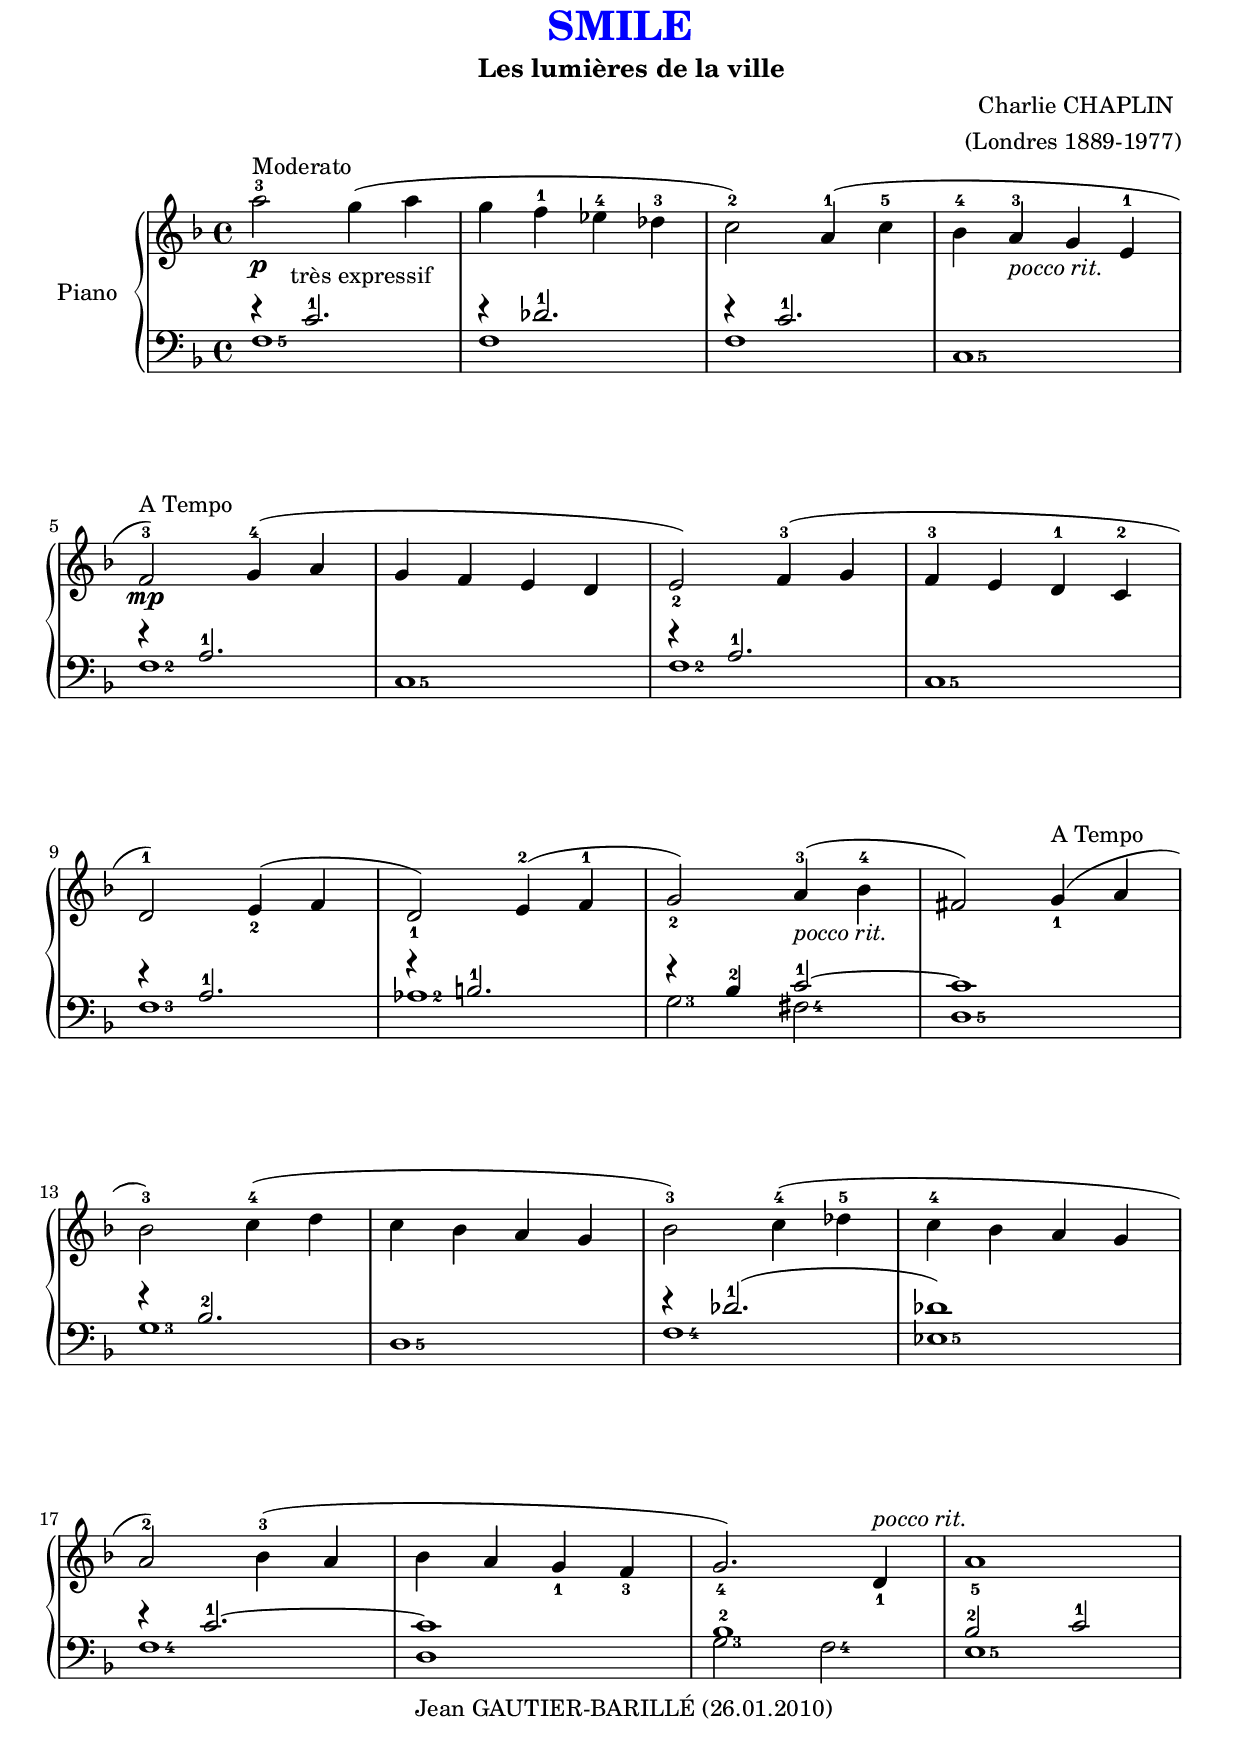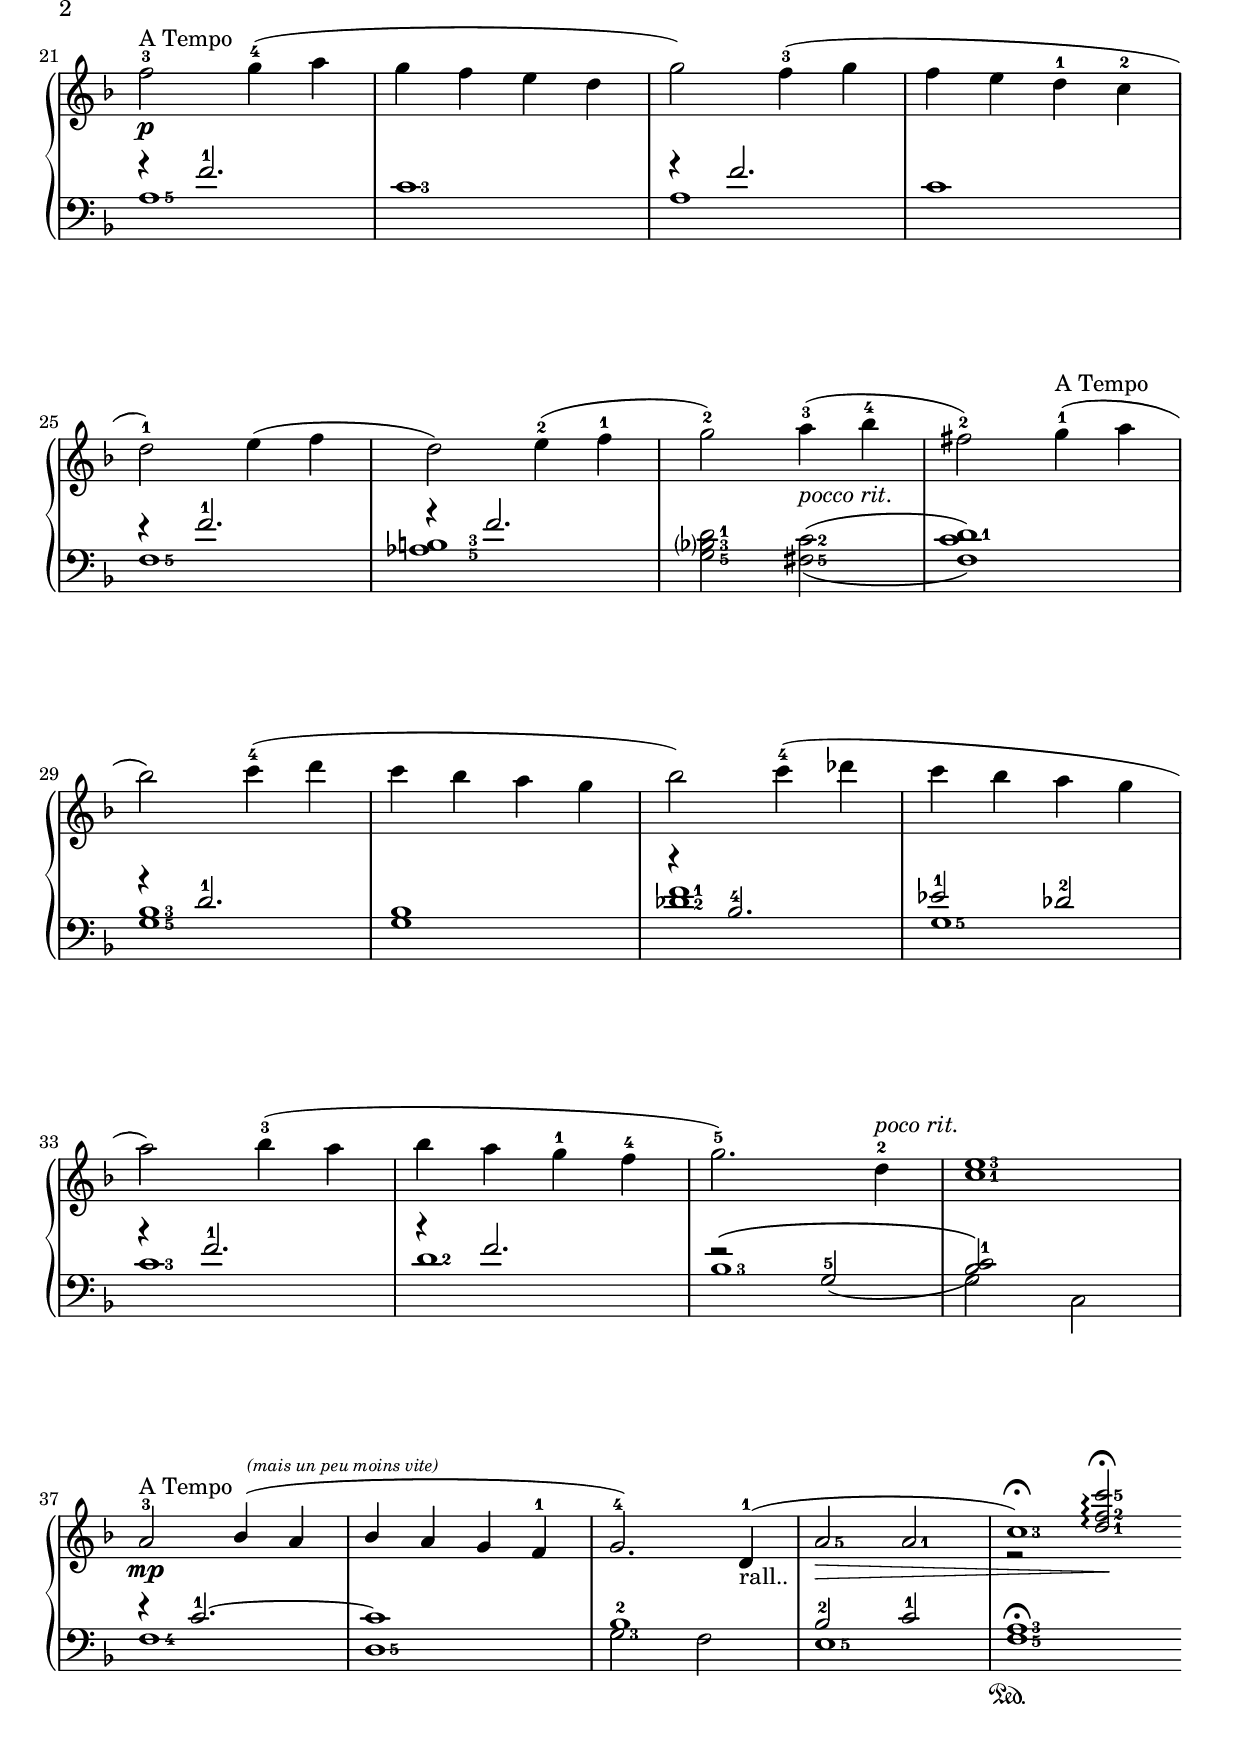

\version"2.12.3"
  %#(set-global-staff-size 20)         % pour diminuer la taille de la portée (ou la modifier)
\paper {
page-count = 2
top-margin = 0\mm 
ragged-last-bottom = ##f }   % pour réduire l'espace entre le titre et le haut de la page

\header {  
  title = \markup\fill-line\bold { \fontsize #1 \with-color #blue "SMILE"}   % mettre  le titre de la partition en couleur
  subtitle = "   Les lumières de la ville"
    composer = \markup \center-column {" Charlie CHAPLIN" "(Londres 1889-1977)" }  % sur deux lignes
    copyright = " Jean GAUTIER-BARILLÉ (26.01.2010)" % indiquer la date
}
upper = \relative c' {
        \clef treble
        \key f\major
        \time 4/4
    
     % première portée
      \override Score.Fingering #'avoid-slur = #'inside %%% pour mettre le doigté sous la courbe de liaison
      \set fingeringOrientations = #'(right)  %pour placer le chiffre du doigté, mais le doigté doit être placé dans un accord
     a''2-3 \p _"      très expressif" ^"Moderato" g4 (a 
     g f-1 ees-4 des-3
     c2-2) a4-1( c-5
     bes-4 a-3 _\markup {\italic pocco \italic rit.} g e-1
     \break  
     
     %deuxième portée 5
     f2-3) \mp ^ "A Tempo" g4-4 ^(a
     g f e d
     e2_2) f4-3^( g 
     f -3e d-1 c-2   
     \break  
     
    % troisième portée  9
    d2-1) e4_2^( f
    d2_1) e4-2 ^( f-1
    g2_2) a4-3 _\markup {\italic pocco \italic rit.} ( bes-4
    fis2) g4_1^(^ "A Tempo" a
     \break  
     
    % quatrième portée  13
    bes2-3) c4-4( d
    c bes a g
    bes2-3) c4 -4(des-5
    c-4 bes a g
    \break 
    
    % cinquième portée 17
   a2-2) bes4-3( a
   bes a g_1 f_3
   g2._4) d4_1 ^\markup {\italic pocco \italic rit.} 
   a'1_5
   \break
   
   % sixième portée 21 page 2
   f'2^3 \p^"A Tempo" g4^4( a
   g f e d
   g2) f4-3( g
   f e d^1 c^2   
   \break
   
   % septième portée 25
   d2-1) e4 (f
    d2) e4-2( f-1
   g2-2) a4-3 _\markup {\italic pocco \italic rit.} (bes-4
   fis2-2) g4-1 ^"A Tempo" (a
    \break
    
    % huitième portée 29
    \break
    bes2) c4-4 (d
    c bes a g
    bes2) c4-4 (des
    c bes a g
    \break
    
    % neuvième portée 33
    a2) bes4-3 ( a 
    bes a g-1 f-4
    g2.)-5 d4-2 ^\markup { \italic "poco rit."}
    <c-1 e-3>1
    \break
    
    % dixième portée 37
    <<     
    { s1 | s1 | s1 | s1 | \set fingeringOrientations = #'(right) \override Script #' padding = #2 <c-3>1 ^\fermata }\\
    \override Stem #'direction = #UP
    { <a-3>2 \mp ^\markup "A Tempo" bes4^  ( ^\markup {\italic \fontsize #-2.5 "   (mais un peu moins vite)"} a | 
     bes  a g f^1 | 
    g2.^4 ) d4^1 ^(_\markup { "rall.."} | \set harpinToBarline = ##f  \set fingeringOrientations = #'(right) <a'-5>2 \> <a-1>2  r2 ) 
    \set fingeringOrientations = #'(right) <d-1 f-2 c'-5>2 \! \arpeggio ^\fermata 
    }
    >>
    \break\bar":|"  
    
    } % fin de la main droite
   
    lower = \relative c' {    
    \clef bass
    \key f\major
    \time 4/4
    
    % première portée 
    <<  
    { r4 <c-1>2. |r4 <des-1>2.| r4 <c-1>2. } \\
    { \set fingeringOrientations = #'(right) <f,-5>1 | f |f| <c-5>1 }     
    >>    
    
    % deuxième portée 5
    <<
    { r4 <a'-1>2. | s1 | r4 <a-1>2. | s1 }
    \\{ <f-2>1 | <c-5>1 | <f-2>1 | <c-5>1 }
    >>   
    
     % troisième portée 9
    <<
    { r4 <a'-1>2.| r4 <b-1>2. | r4 <bes-2>4 <c-1>2 ~ c1 } \\
    { <f,-3>1 | <aes-2>1 <g-3>2 <fis-4>2 | <d-5>1 }
    >>
            
     % quatrième portée 13
    <<
    { r4 <bes'-2>2. | s1 | r4 <des-1>2.(des1) } \\
    { <g,-3>1 | <d-5>1 | <f-4>1 <ees-5>1 }
    >>    
    
    % cinquième portée 17
    <<
    { r4 <c'-1>2.~c1 | <bes-2>1 | <bes-2>2 <c-1> } \\
    {<f,-4>1| d1 | <g-3>2 <f-4>2 | <e-5>1 }
    >>   
    \break  % fin de la première page
    
    % sixième portée 21 deuxième page
    <<
    { r4 <f'-1>2. | s1 | r4 f2.| s1 }\\
    { <a,-5>1 | <c-3>1 | a1 | c1 }
    >>    
    \break
    
     % septième portée 25
   <<
   { r4 <f-1>2.| r4 f2. }\\
   { <f,-5>1 \once\override Staff.Fingering #'minimum-space = 4 <aes-5 b!-3>1 }
   >>  
    \set fingeringOrientations = #'(right)
   <g-5 bes?-3 d-1>2 
   \set doubleSlurs = ##t
   <fis-5 c'-2>2 (<f c' d-1>1)      
    \break
    
    % huitième portée 29    
    <<
    {r4 <d'-1>2. | s1 | r4 <bes-4>2. | <ees-1>2 <des-2> }\\
    { \set fingeringOrientations = #'(right) <g,-5 bes-3>1 | <g bes>1 | <des'-2 f-1>1 | <g,-5>1 }
    >>     
    \break
    
    % neuvième portée 33
    <<
    { r4 <f'-1>2. | r4 f2. | r2 \(<g,-5~>2 _(< bes c-1>2)\) }\\
    {\set fingeringOrientations = #'(right) <c-3>1 | <d-2>1 | <bes-3>1~g2 c, }
    >>    
    \break
    
    % dixième portée 37
    <<
    { r4 <c'-1>2.~c1 | <bes-2>1 | <bes-2>2 <c-1>2 | s1 }\\
    { <f,-4>1 | <d-5>1
    | <g-3>2 f | <e-5>1 | <f -5 a-3>1 ^\fermata\sustainOn }
    >>     
    \break\bar":|"      
    }  % fin de la main gauche
 
\score {
\new PianoStaff <<
\set PianoStaff.instrumentName = #"Piano"
\new Staff = "upper" \upper
\new Staff = "lower" \lower
>>
\layout { } % sortie papier
\midi {
\context { \Score tempoWholesPerMinute = # (ly:make-moment 100 4) 
} % fin du context
} % fin section midi
} % fin du score (sortie audio)
 
%%  correction 01.02.2010, 11.02.2010